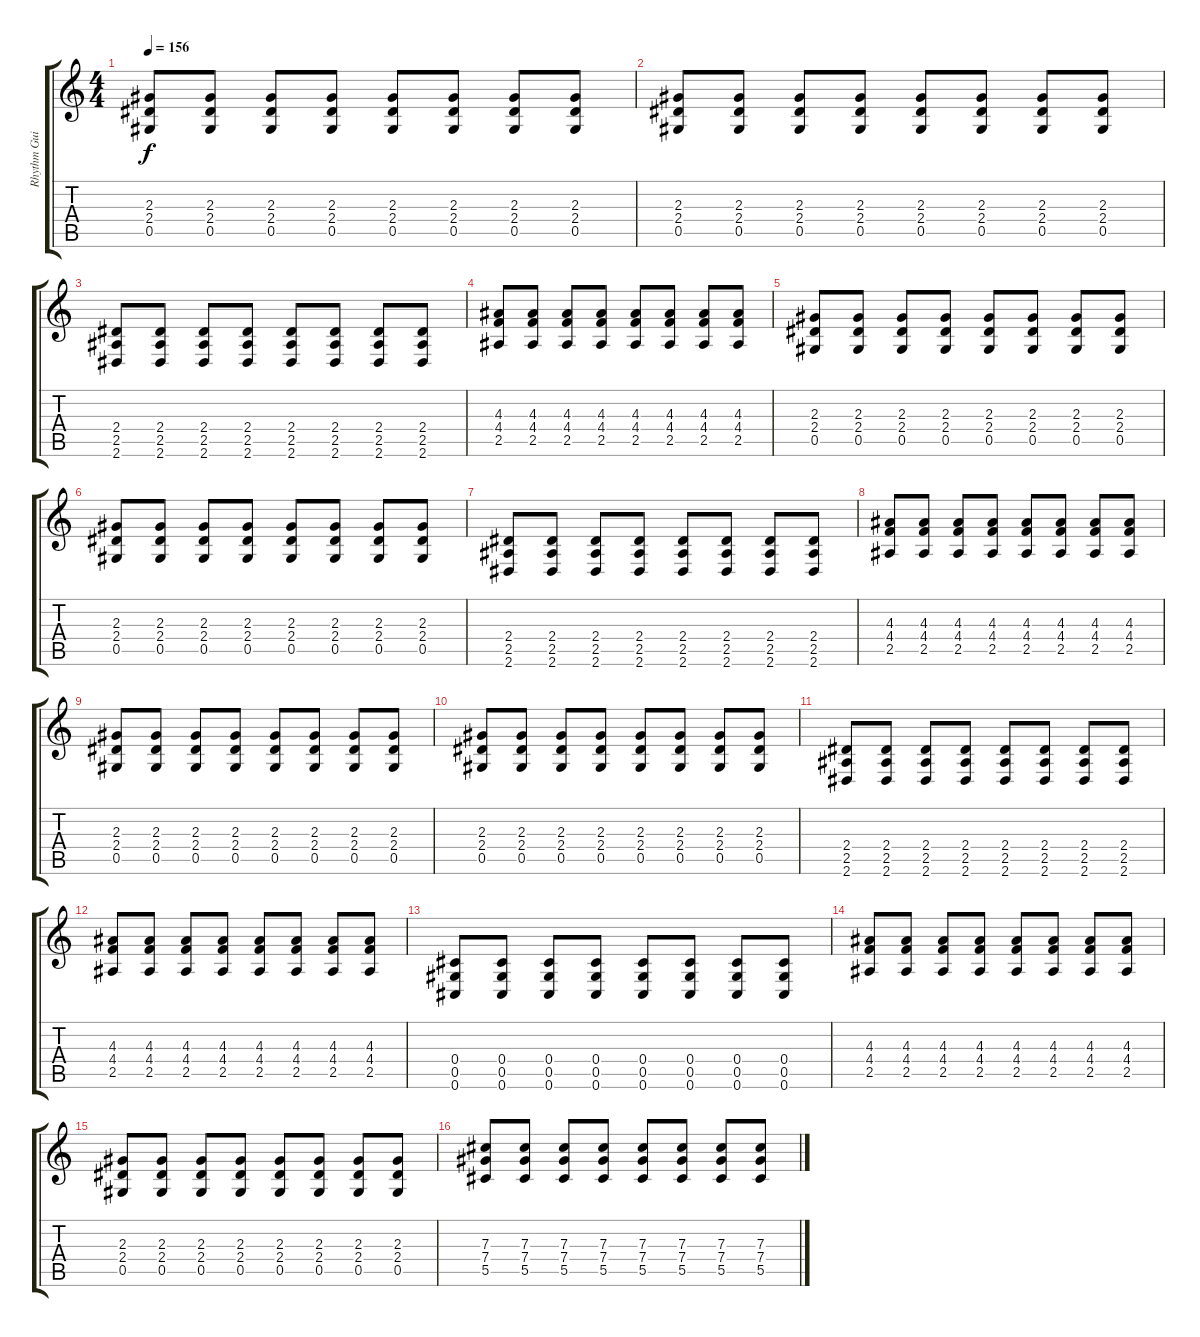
\track ("Rhythm Guitar" "Rhythm Gui") {instrument distortionguitar}
\staff {score tabs}
\tuning (Eb4 Bb3 Gb3 Db3 Ab2 Db2) {hide}
\ts (4 4)
\tempo 156
\clef g2
\ks c
(2.3 2.4 0.5).8{dy f} (2.3 2.4 0.5).8 (2.3 2.4 0.5).8 (2.3 2.4 0.5).8 (2.3 2.4 0.5).8 (2.3 2.4 0.5).8 (2.3 2.4 0.5).8 (2.3 2.4 0.5).8 |
(2.3 2.4 0.5).8 (2.3 2.4 0.5).8 (2.3 2.4 0.5).8 (2.3 2.4 0.5).8 (2.3 2.4 0.5).8 (2.3 2.4 0.5).8 (2.3 2.4 0.5).8 (2.3 2.4 0.5).8 |
(2.4 2.5 2.6).8 (2.4 2.5 2.6).8 (2.4 2.5 2.6).8 (2.4 2.5 2.6).8 (2.4 2.5 2.6).8 (2.4 2.5 2.6).8 (2.4 2.5 2.6).8 (2.4 2.5 2.6).8 |
(4.3 4.4 2.5).8 (4.3 4.4 2.5).8 (4.3 4.4 2.5).8 (4.3 4.4 2.5).8 (4.3 4.4 2.5).8 (4.3 4.4 2.5).8 (4.3 4.4 2.5).8 (4.3 4.4 2.5).8 |
(2.3 2.4 0.5).8 (2.3 2.4 0.5).8 (2.3 2.4 0.5).8 (2.3 2.4 0.5).8 (2.3 2.4 0.5).8 (2.3 2.4 0.5).8 (2.3 2.4 0.5).8 (2.3 2.4 0.5).8 |
(2.3 2.4 0.5).8 (2.3 2.4 0.5).8 (2.3 2.4 0.5).8 (2.3 2.4 0.5).8 (2.3 2.4 0.5).8 (2.3 2.4 0.5).8 (2.3 2.4 0.5).8 (2.3 2.4 0.5).8 |
(2.4 2.5 2.6).8 (2.4 2.5 2.6).8 (2.4 2.5 2.6).8 (2.4 2.5 2.6).8 (2.4 2.5 2.6).8 (2.4 2.5 2.6).8 (2.4 2.5 2.6).8 (2.4 2.5 2.6).8 |
(4.3 4.4 2.5).8 (4.3 4.4 2.5).8 (4.3 4.4 2.5).8 (4.3 4.4 2.5).8 (4.3 4.4 2.5).8 (4.3 4.4 2.5).8 (4.3 4.4 2.5).8 (4.3 4.4 2.5).8 |
(2.3 2.4 0.5).8 (2.3 2.4 0.5).8 (2.3 2.4 0.5).8 (2.3 2.4 0.5).8 (2.3 2.4 0.5).8 (2.3 2.4 0.5).8 (2.3 2.4 0.5).8 (2.3 2.4 0.5).8 |
(2.3 2.4 0.5).8 (2.3 2.4 0.5).8 (2.3 2.4 0.5).8 (2.3 2.4 0.5).8 (2.3 2.4 0.5).8 (2.3 2.4 0.5).8 (2.3 2.4 0.5).8 (2.3 2.4 0.5).8 |
(2.4 2.5 2.6).8 (2.4 2.5 2.6).8 (2.4 2.5 2.6).8 (2.4 2.5 2.6).8 (2.4 2.5 2.6).8 (2.4 2.5 2.6).8 (2.4 2.5 2.6).8 (2.4 2.5 2.6).8 |
(4.3 4.4 2.5).8 (4.3 4.4 2.5).8 (4.3 4.4 2.5).8 (4.3 4.4 2.5).8 (4.3 4.4 2.5).8 (4.3 4.4 2.5).8 (4.3 4.4 2.5).8 (4.3 4.4 2.5).8 |
(0.4 0.5 0.6).8 (0.4 0.5 0.6).8 (0.4 0.5 0.6).8 (0.4 0.5 0.6).8 (0.4 0.5 0.6).8 (0.4 0.5 0.6).8 (0.4 0.5 0.6).8 (0.4 0.5 0.6).8 |
(4.3 4.4 2.5).8 (4.3 4.4 2.5).8 (4.3 4.4 2.5).8 (4.3 4.4 2.5).8 (4.3 4.4 2.5).8 (4.3 4.4 2.5).8 (4.3 4.4 2.5).8 (4.3 4.4 2.5).8 |
(2.3 2.4 0.5).8 (2.3 2.4 0.5).8 (2.3 2.4 0.5).8 (2.3 2.4 0.5).8 (2.3 2.4 0.5).8 (2.3 2.4 0.5).8 (2.3 2.4 0.5).8 (2.3 2.4 0.5).8 |
(7.3 7.4 5.5).8 (7.3 7.4 5.5).8 (7.3 7.4 5.5).8 (7.3 7.4 5.5).8 (7.3 7.4 5.5).8 (7.3 7.4 5.5).8 (7.3 7.4 5.5).8 (7.3 7.4 5.5).8
